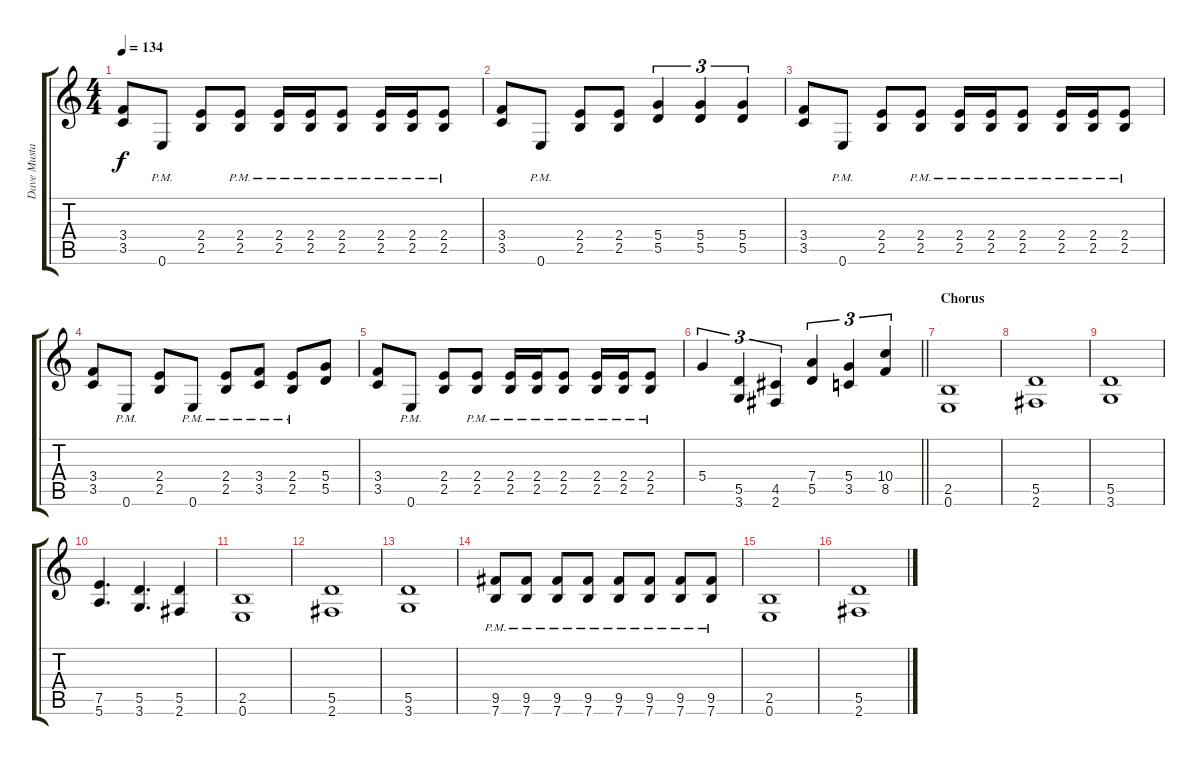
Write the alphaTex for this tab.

\track ("Dave Mustaine" "Dave Musta") {instrument overdrivenguitar}
\staff {score tabs}
\tuning (E4 B3 G3 D3 A2 E2) {hide}
\ts (4 4)
\tempo 134
\clef g2
\ks c
(3.4 3.5).8{dy f} 0.6{pm}.8 (2.4 2.5).8 (2.4 2.5{pm}).8 (2.4{pm} 2.5{pm}).16 (2.4{pm} 2.5{pm}).16 (2.4{pm} 2.5{pm}).8 (2.4{pm} 2.5{pm}).16 (2.4{pm} 2.5{pm}).16 (2.4{pm} 2.5{pm}).8 |
(3.4 3.5).8 0.6{pm}.8 (2.4 2.5).8 (2.4 2.5).8 (5.4 5.5).4{tu (3 2)} (5.4 5.5).4{tu (3 2)} (5.4 5.5).4{tu (3 2)} |
(3.4 3.5).8 0.6{pm}.8 (2.4 2.5).8 (2.4 2.5{pm}).8 (2.4{pm} 2.5{pm}).16 (2.4{pm} 2.5{pm}).16 (2.4{pm} 2.5{pm}).8 (2.4{pm} 2.5{pm}).16 (2.4{pm} 2.5{pm}).16 (2.4{pm} 2.5{pm}).8 |
(3.4 3.5).8 0.6{pm}.8 (2.4 2.5).8 0.6{pm}.8 (2.4 2.5{pm}).8 (3.4 3.5{pm}).8 (2.4{pm} 2.5).8 (5.4 5.5).8 |
(3.4 3.5).8 0.6{pm}.8 (2.4 2.5).8 (2.4 2.5{pm}).8 (2.4{pm} 2.5{pm}).16 (2.4{pm} 2.5{pm}).16 (2.4{pm} 2.5{pm}).8 (2.4{pm} 2.5{pm}).16 (2.4{pm} 2.5{pm}).16 (2.4{pm} 2.5{pm}).8 |
\barLineRight lightlight
5.4.4{tu (3 2)} (5.5 3.6).4{tu (3 2)} (4.5 2.6).4{tu (3 2)} (7.4 5.5).4{tu (3 2)} (5.4 3.5).4{tu (3 2)} (10.4 8.5).4{tu (3 2)} |
\section ("" "Chorus")
(2.5 0.6).1 |
(5.5 2.6).1 |
(5.5 3.6).1 |
(7.5 5.6).4{d} (5.5 3.6).4{d} (5.5 2.6).4 |
(2.5 0.6).1 |
(5.5 2.6).1 |
(5.5 3.6).1 |
(9.5{pm} 7.6{pm}).8 (9.5{pm} 7.6{pm}).8 (9.5{pm} 7.6{pm}).8 (9.5{pm} 7.6{pm}).8 (9.5{pm} 7.6{pm}).8 (9.5{pm} 7.6{pm}).8 (9.5{pm} 7.6{pm}).8 (9.5{pm} 7.6{pm}).8 |
(2.5 0.6).1 |
(5.5 2.6).1
